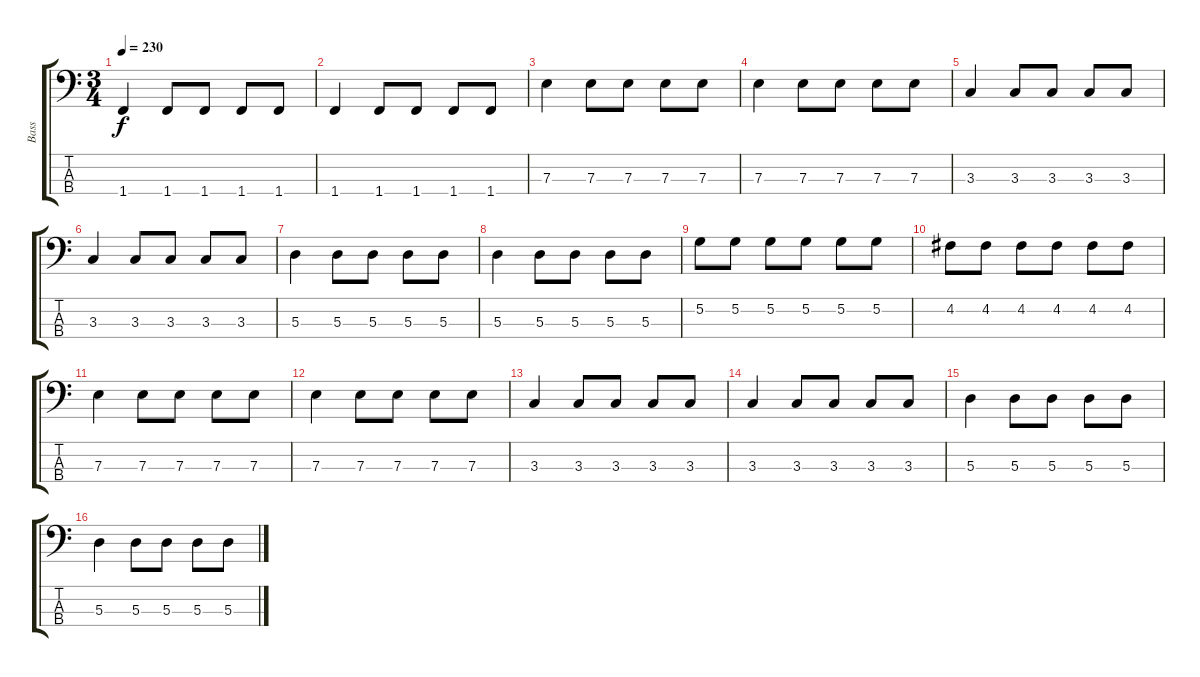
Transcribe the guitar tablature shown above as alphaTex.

\track ("Bass" "Bass") {instrument electricbassfinger}
\staff {score tabs}
\tuning (G2 D2 A1 E1) {hide}
\ts (3 4)
\tempo 230
\clef f4
\ks c
1.4.4{dy f} 1.4.8 1.4.8 1.4.8 1.4.8 |
1.4.4 1.4.8 1.4.8 1.4.8 1.4.8 |
7.3.4 7.3.8 7.3.8 7.3.8 7.3.8 |
7.3.4 7.3.8 7.3.8 7.3.8 7.3.8 |
3.3.4 3.3.8 3.3.8 3.3.8 3.3.8 |
3.3.4 3.3.8 3.3.8 3.3.8 3.3.8 |
5.3.4 5.3.8 5.3.8 5.3.8 5.3.8 |
5.3.4 5.3.8 5.3.8 5.3.8 5.3.8 |
5.2.8 5.2.8 5.2.8 5.2.8 5.2.8 5.2.8 |
4.2.8 4.2.8 4.2.8 4.2.8 4.2.8 4.2.8 |
7.3.4 7.3.8 7.3.8 7.3.8 7.3.8 |
7.3.4 7.3.8 7.3.8 7.3.8 7.3.8 |
3.3.4 3.3.8 3.3.8 3.3.8 3.3.8 |
3.3.4 3.3.8 3.3.8 3.3.8 3.3.8 |
5.3.4 5.3.8 5.3.8 5.3.8 5.3.8 |
5.3.4 5.3.8 5.3.8 5.3.8 5.3.8
